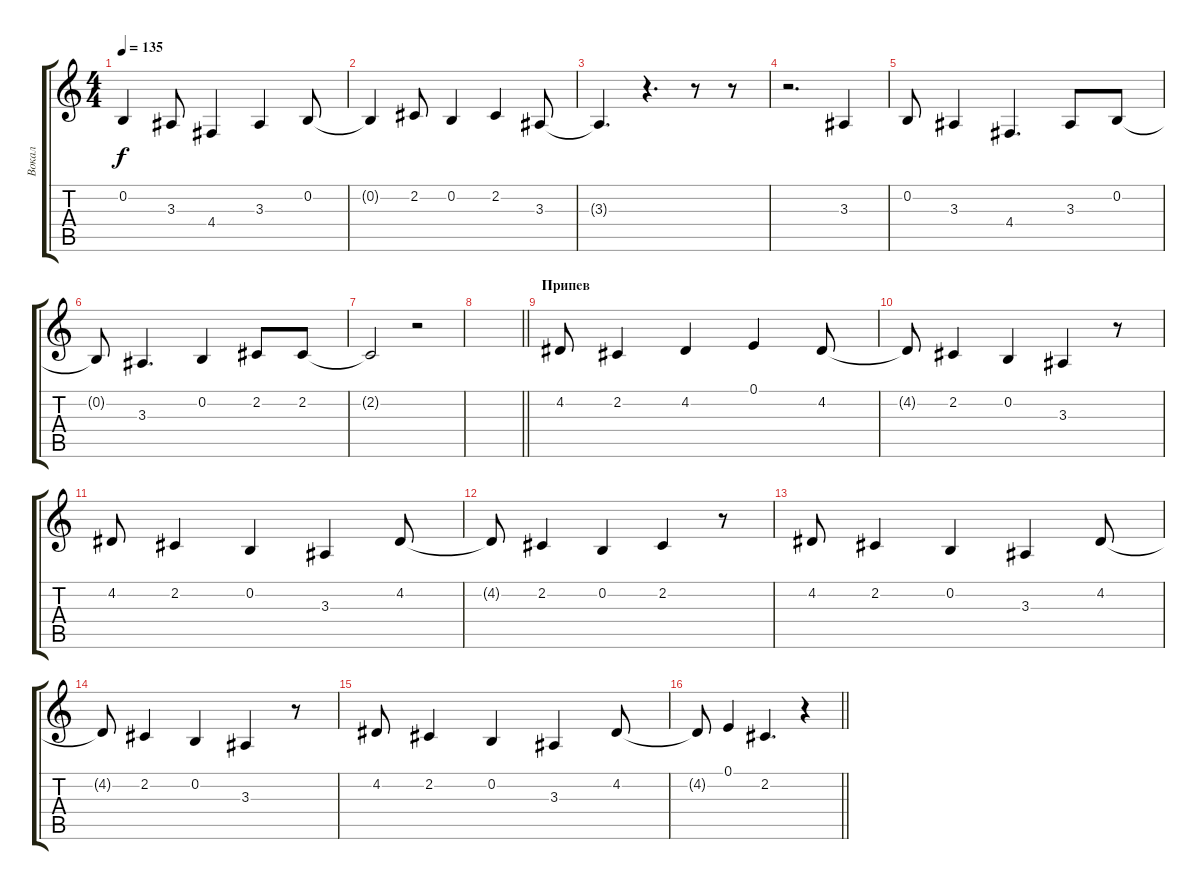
\track ("Вокал" "Вокал") {instrument stringensemble1}
\staff {score tabs}
\tuning (E4 B3 G3 D3 A2 E2) {hide}
\ts (4 4)
\tempo 135
\clef g2
\ks c
0.2{t}.4{dy f} 3.3.8 4.4.4 3.3.4 0.2.8 |
0.2{t}.4 2.2.8 0.2.4 2.2.4 3.3.8 |
3.3{t}.4{d} r.4{d} r.8 r.8 |
r.2{d} 3.3.4 |
0.2.8 3.3.4 4.4.4{d} 3.3.8 0.2.8 |
0.2{t}.8 3.3.4{d} 0.2.4 2.2.8 2.2.8 |
2.2{t}.2 r.2 |
\barLineRight lightlight
|
\section ("" "Припев")
4.2.8 2.2.4 4.2.4 0.1.4 4.2.8 |
4.2{t}.8 2.2.4 0.2.4 3.3.4 r.8 |
4.2.8 2.2.4 0.2.4 3.3.4 4.2.8 |
4.2{t}.8 2.2.4 0.2.4 2.2.4 r.8 |
4.2.8 2.2.4 0.2.4 3.3.4 4.2.8 |
4.2{t}.8 2.2.4 0.2.4 3.3.4 r.8 |
4.2.8 2.2.4 0.2.4 3.3.4 4.2.8 |
\barLineRight lightlight
4.2{t}.8 0.1.4 2.2.4{d} r.4
